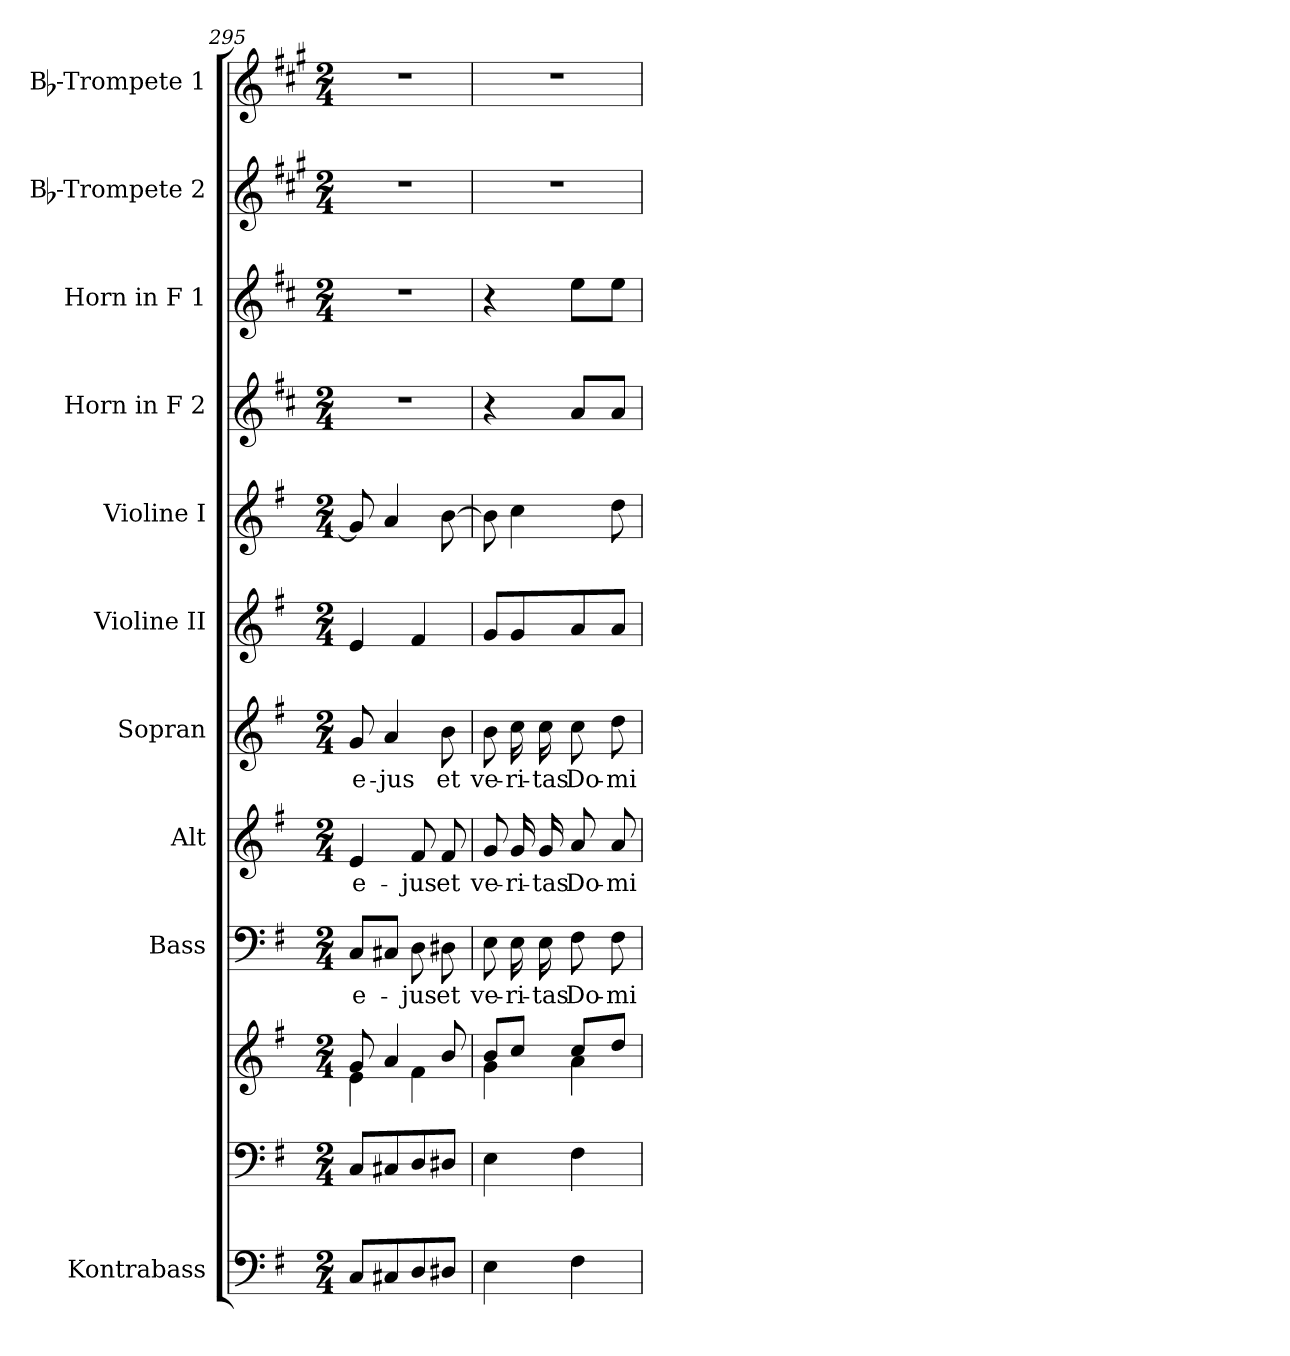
**kern	**kern	**kern	**kern	**text	**kern	**text	**kern	**text	**kern	**kern	**kern	**kern	**kern	**kern
*part11	*part10	*part10	*part9	*part9	*part8	*part8	*part7	*part7	*part6	*part5	*part4	*part3	*part2	*part1
*staff12	*staff11	*staff10	*staff9	*staff9	*staff8	*staff8	*staff7	*staff7	*staff6	*staff5	*staff4	*staff3	*staff2	*staff1
*I"Kontrabass	*	*	*I"Bass	*	*I"Alt	*	*I"Sopran	*	*I"Violine II	*I"Violine I	*I"Horn in F 2	*I"Horn in F 1	*I"Bb-Trompete 2	*I"Bb-Trompete 1
*I'Kb.	*	*	*I'B.	*	*I'A.	*	*I'S.	*	*I'Vl. II	*I'Vl. I	*	*	*I'Bb Trp. 2	*I'Bb Trp. 1
*clefF4	*clefF4	*clefG2	*clefF4	*	*clefG2	*	*clefG2	*	*clefG2	*clefG2	*clefG2	*clefG2	*clefG2	*clefG2
*ITrd7c12	*	*	*	*	*	*	*	*	*	*	*ITrd4c7	*ITrd4c7	*ITrd1c2	*ITrd1c2
*k[f#]	*k[f#]	*k[f#]	*k[f#]	*	*k[f#]	*	*k[f#]	*	*k[f#]	*k[f#]	*k[f#]	*k[f#]	*k[f#]	*k[f#]
*G:	*G:	*G:	*G:	*	*G:	*	*G:	*	*G:	*G:	*G:	*G:	*G:	*G:
*M2/4	*M2/4	*M2/4	*M2/4	*	*M2/4	*	*M2/4	*	*M2/4	*M2/4	*M2/4	*M2/4	*M2/4	*M2/4
=295	=295	=295	=295	=295	=295	=295	=295	=295	=295	=295	=295	=295	=295	=295
*	*	*^	*	*	*	*	*	*	*	*	*	*	*	*
!	!	!	!	!	!LO:LY:b	!	!LO:LY:b	!	!LO:LY:b	!	!	!	!	!	!
8CC/L	8C/L	8g/	4e\	8C/L	e-	4e/	e-	8g/	e-	4e/	8g/]	2r	2r	2r	2r
!	!	!	!	!	!	!	!	!	!LO:LY:b	!	!	!	!	!	!
8CC#X/	8C#X/	4a/	.	8C#X/J	.	.	.	4a/	-jus	.	4a/	.	.	.	.
!	!	!	!	!	!LO:LY:b	!	!LO:LY:b	!	!	!	!	!	!	!	!
8DD/	8D/	.	4f#\	8D\	-jus	8f#/	-jus	.	.	4f#/	.	.	.	.	.
!	!	!	!	!	!LO:LY:b	!	!LO:LY:b	!	!LO:LY:b	!	!	!	!	!	!
8DD#X/J	8D#X/J	8b/	.	8D#X\	et	8f#/	et	8b\	et	.	[8b\	.	.	.	.
!!LO:PB:g=z
=296	=296	=296	=296	=296	=296	=296	=296	=296	=296	=296	=296	=296	=296	=296	=296
!	!	!	!	!	!LO:LY:b	!	!LO:LY:b	!	!LO:LY:b	!	!	!	!	!	!
4EE\	4E\	8b/L	4g\	8E\	ve-	8g/	ve-	8b\	ve-	8g/L	8b\]	4r	4r	2r	2r
!	!	!	!	!	!LO:LY:b	!	!LO:LY:b	!	!LO:LY:b	!	!	!	!	!	!
.	.	8cc/J	.	16E\	-ri-	16g/	-ri-	16cc\	-ri-	8g/	4cc\	.	.	.	.
!	!	!	!	!	!LO:LY:b	!	!LO:LY:b	!	!LO:LY:b	!	!	!	!	!	!
.	.	.	.	16E\	-tas	16g/	-tas	16cc\	-tas	.	.	.	.	.	.
!	!	!	!	!	!LO:LY:b	!	!LO:LY:b	!	!LO:LY:b	!	!	!	!	!	!
4FF#\	4F#\	8cc/L	4a\	8F#\	Do-	8a/	Do-	8cc\	Do-	8a/	.	8d/L	8a\L	.	.
!	!	!	!	!	!LO:LY:b	!	!LO:LY:b	!	!LO:LY:b	!	!	!	!	!	!
.	.	8dd/J	.	8F#\	-mi-	8a/	-mi-	8dd\	-mi-	8a/J	8dd\	8d/J	8a\J	.	.
*	*	*v	*v	*	*	*	*	*	*	*	*	*	*	*	*
=	=	=	=	=	=	=	=	=	=	=	=	=	=	=
*-	*-	*-	*-	*-	*-	*-	*-	*-	*-	*-	*-	*-	*-	*-
